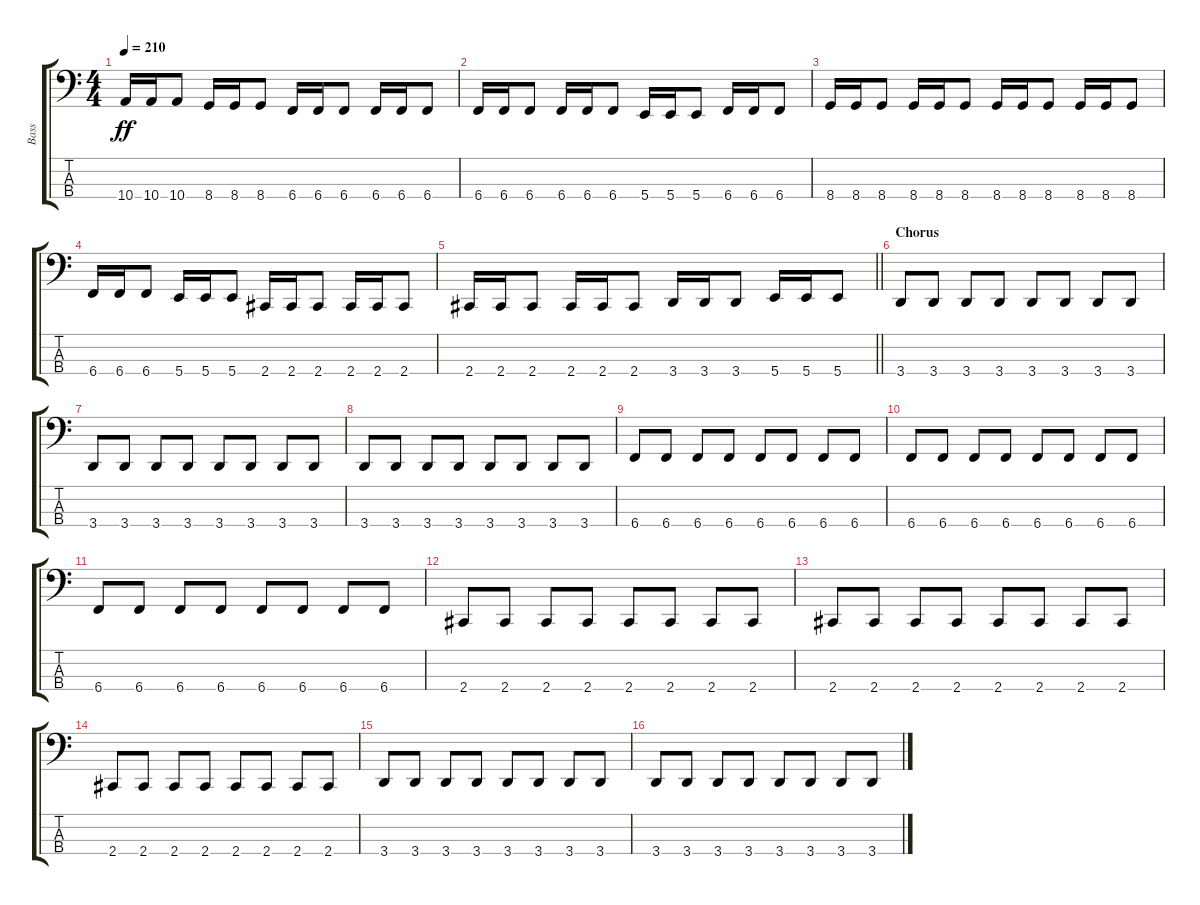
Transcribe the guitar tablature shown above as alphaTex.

\track ("Bass" "Bass") {instrument electricbassfinger}
\staff {score tabs}
\tuning (D2 A1 E1 B0) {hide}
\ts (4 4)
\tempo 210
\clef f4
\ks c
10.4.16{dy ff} 10.4.16 10.4.8 8.4.16 8.4.16 8.4.8 6.4.16 6.4.16 6.4.8 6.4.16 6.4.16 6.4.8 |
6.4.16 6.4.16 6.4.8 6.4.16 6.4.16 6.4.8 5.4.16 5.4.16 5.4.8 6.4.16 6.4.16 6.4.8 |
8.4.16 8.4.16 8.4.8 8.4.16 8.4.16 8.4.8 8.4.16 8.4.16 8.4.8 8.4.16 8.4.16 8.4.8 |
6.4.16 6.4.16 6.4.8 5.4.16 5.4.16 5.4.8 2.4.16 2.4.16 2.4.8 2.4.16 2.4.16 2.4.8 |
\barLineRight lightlight
2.4.16 2.4.16 2.4.8 2.4.16 2.4.16 2.4.8 3.4.16 3.4.16 3.4.8 5.4.16 5.4.16 5.4.8 |
\section ("" "Chorus")
3.4.8 3.4.8 3.4.8 3.4.8 3.4.8 3.4.8 3.4.8 3.4.8 |
3.4.8 3.4.8 3.4.8 3.4.8 3.4.8 3.4.8 3.4.8 3.4.8 |
3.4.8 3.4.8 3.4.8 3.4.8 3.4.8 3.4.8 3.4.8 3.4.8 |
6.4.8 6.4.8 6.4.8 6.4.8 6.4.8 6.4.8 6.4.8 6.4.8 |
6.4.8 6.4.8 6.4.8 6.4.8 6.4.8 6.4.8 6.4.8 6.4.8 |
6.4.8 6.4.8 6.4.8 6.4.8 6.4.8 6.4.8 6.4.8 6.4.8 |
2.4.8 2.4.8 2.4.8 2.4.8 2.4.8 2.4.8 2.4.8 2.4.8 |
2.4.8 2.4.8 2.4.8 2.4.8 2.4.8 2.4.8 2.4.8 2.4.8 |
2.4.8 2.4.8 2.4.8 2.4.8 2.4.8 2.4.8 2.4.8 2.4.8 |
3.4.8 3.4.8 3.4.8 3.4.8 3.4.8 3.4.8 3.4.8 3.4.8 |
3.4.8 3.4.8 3.4.8 3.4.8 3.4.8 3.4.8 3.4.8 3.4.8
